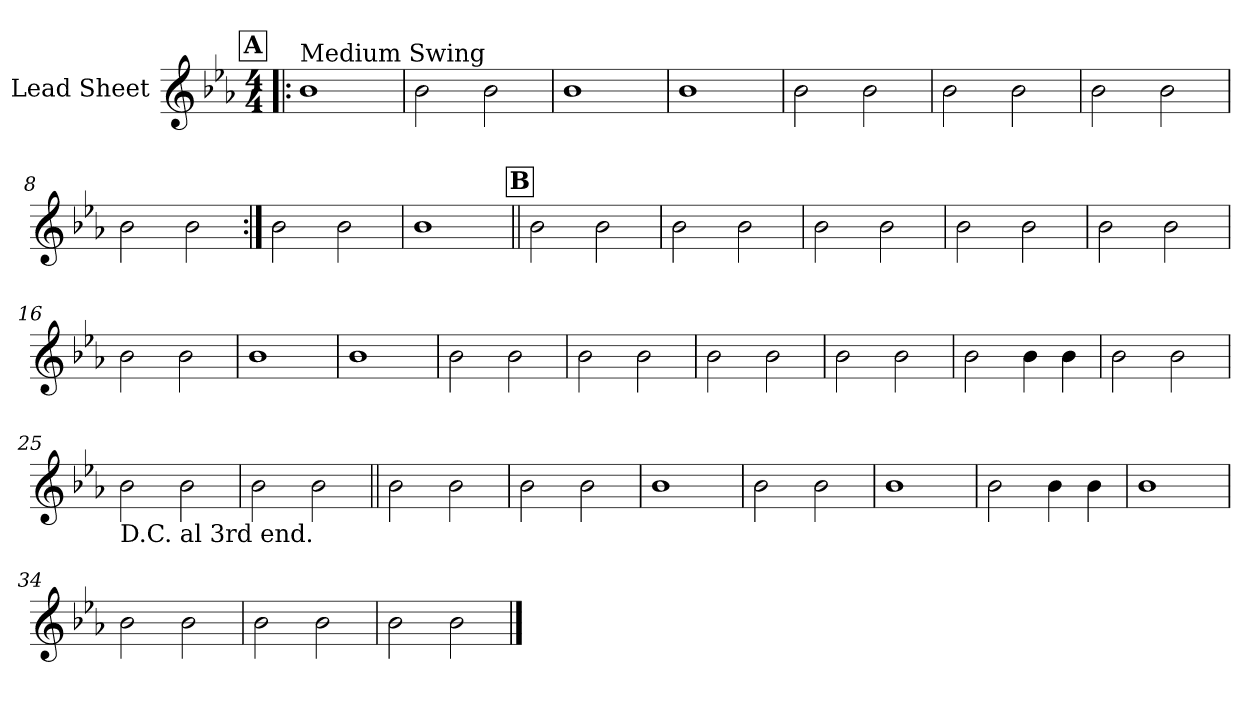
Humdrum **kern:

**kern
*part1
*staff1
*I"Lead Sheet
*clefG2
*k[b-e-a-]
*E-:
*M4/4
!!LO:REH:place=s1:a:fs=14:t=A
=1!|:
!LO:TX:a:t=Medium Swing
1b-
=2
2b-\
2b-\
=3
1b-
=4
1b-
!!LO:LB:g=z
=5
2b-\
2b-\
=6
2b-\
2b-\
=7
2b-\
2b-\
=8
2b-\
2b-\
!!LO:LB:g=z
=9:|!
2b-\
2b-\
=10
1b-
!!LO:LB:g=z
!!LO:REH:place=s1:a:fs=14:t=B
=11||
2b-\
2b-\
=12
2b-\
2b-\
=13
2b-\
2b-\
=14
2b-\
2b-\
!!LO:LB:g=z
=15
2b-\
2b-\
=16
2b-\
2b-\
=17
1b-
=18
1b-
!!LO:LB:g=z
=19
2b-\
2b-\
=20
2b-\
2b-\
=21
2b-\
2b-\
=22
2b-\
2b-\
!!LO:LB:g=z
=23
2b-\
4b-\
4b-\
=24
2b-\
2b-\
=25
!LO:TX:b:t=D.C. al 3rd end.
2b-\
2b-\
=26
2b-\
2b-\
!!LO:LB:g=z
=27||
2b-\
2b-\
=28
2b-\
2b-\
!!LO:LB:g=z
=29
1b-
=30
2b-\
2b-\
=31
1b-
=32
2b-\
4b-\
4b-\
!!LO:LB:g=z
=33
1b-
=34
2b-\
2b-\
=35
2b-\
2b-\
=36
2b-\
2b-\
==
*-
